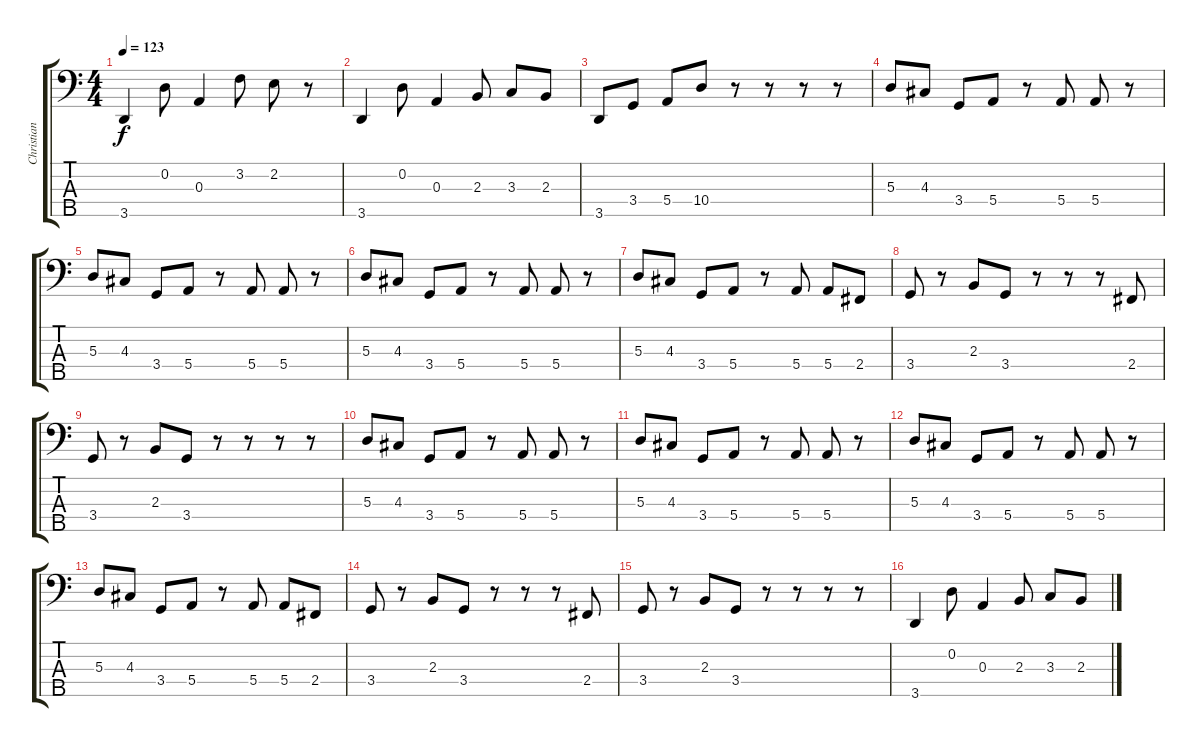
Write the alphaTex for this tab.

\track ("Christian Olde Wolbergs" "Christian ") {instrument electricbasspick}
\staff {score tabs}
\tuning (G2 D2 A1 E1 B0) {hide}
\ts (4 4)
\tempo 123
\clef f4
\ks c
3.5.4{dy f} 0.2.8 0.3.4 3.2.8 2.2.8 r.8 |
3.5.4 0.2.8 0.3.4 2.3.8 3.3.8 2.3.8 |
3.5.8 3.4.8 5.4.8 10.4.8 r.8 r.8 r.8 r.8 |
5.3.8 4.3.8 3.4.8 5.4.8 r.8 5.4.8 5.4.8 r.8 |
5.3.8 4.3.8 3.4.8 5.4.8 r.8 5.4.8 5.4.8 r.8 |
5.3.8 4.3.8 3.4.8 5.4.8 r.8 5.4.8 5.4.8 r.8 |
5.3.8 4.3.8 3.4.8 5.4.8 r.8 5.4.8 5.4.8 2.4.8 |
3.4.8 r.8 2.3.8 3.4.8 r.8 r.8 r.8 2.4.8 |
3.4.8 r.8 2.3.8 3.4.8 r.8 r.8 r.8 r.8 |
5.3.8 4.3.8 3.4.8 5.4.8 r.8 5.4.8 5.4.8 r.8 |
5.3.8 4.3.8 3.4.8 5.4.8 r.8 5.4.8 5.4.8 r.8 |
5.3.8 4.3.8 3.4.8 5.4.8 r.8 5.4.8 5.4.8 r.8 |
5.3.8 4.3.8 3.4.8 5.4.8 r.8 5.4.8 5.4.8 2.4.8 |
3.4.8 r.8 2.3.8 3.4.8 r.8 r.8 r.8 2.4.8 |
3.4.8 r.8 2.3.8 3.4.8 r.8 r.8 r.8 r.8 |
3.5.4 0.2.8 0.3.4 2.3.8 3.3.8 2.3.8
